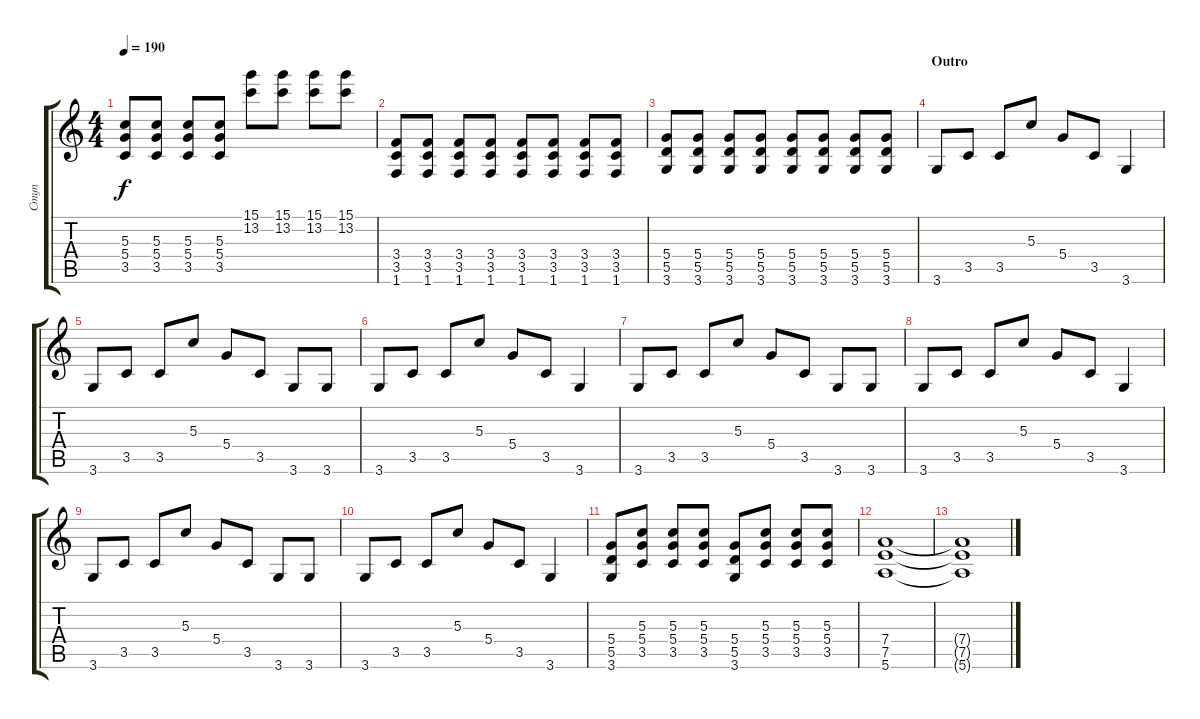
\track ("Ступ" "Ступ") {instrument distortionguitar}
\staff {score tabs}
\tuning (E4 B3 G3 D3 A2 E2) {hide}
\ts (4 4)
\tempo 190
\clef g2
\ks c
(5.3 5.4 3.5).8{dy f} (5.3 5.4 3.5).8 (5.3 5.4 3.5).8 (5.3 5.4 3.5).8 (15.1 13.2).8 (15.1 13.2).8 (15.1 13.2).8 (15.1 13.2).8 |
(3.4 3.5 1.6).8 (3.4 3.5 1.6).8 (3.4 3.5 1.6).8 (3.4 3.5 1.6).8 (3.4 3.5 1.6).8 (3.4 3.5 1.6).8 (3.4 3.5 1.6).8 (3.4 3.5 1.6).8 |
(5.4 5.5 3.6).8 (5.4 5.5 3.6).8 (5.4 5.5 3.6).8 (5.4 5.5 3.6).8 (5.4 5.5 3.6).8 (5.4 5.5 3.6).8 (5.4 5.5 3.6).8 (5.4 5.5 3.6).8 |
\section ("" "Outro")
3.6.8 3.5.8 3.5.8 5.3.8 5.4.8 3.5.8 3.6.4 |
3.6.8 3.5.8 3.5.8 5.3.8 5.4.8 3.5.8 3.6.8 3.6.8 |
3.6.8 3.5.8 3.5.8 5.3.8 5.4.8 3.5.8 3.6.4 |
3.6.8 3.5.8 3.5.8 5.3.8 5.4.8 3.5.8 3.6.8 3.6.8 |
3.6.8 3.5.8 3.5.8 5.3.8 5.4.8 3.5.8 3.6.4 |
3.6.8 3.5.8 3.5.8 5.3.8 5.4.8 3.5.8 3.6.8 3.6.8 |
3.6.8 3.5.8 3.5.8 5.3.8 5.4.8 3.5.8 3.6.4 |
(5.4 5.5 3.6).8 (5.3 5.4 3.5).8 (5.3 5.4 3.5).8 (5.3 5.4 3.5).8 (5.4 5.5 3.6).8 (5.3 5.4 3.5).8 (5.3 5.4 3.5).8 (5.3 5.4 3.5).8 |
(7.4 7.5 5.6).1 |
(7.4{t} 7.5{t} 5.6{t}).1
